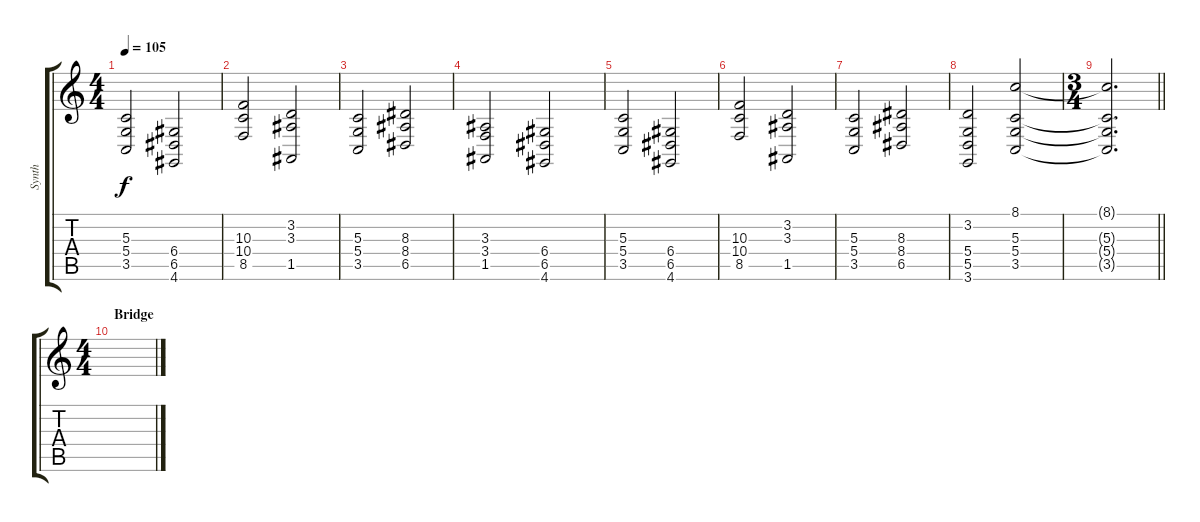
\track ("Synth" "Synth") {instrument harpsichord}
\staff {score tabs}
\tuning (E4 B3 G3 D3 A2 E2) {hide}
\ts (4 4)
\tempo 105
\clef g2
\ks c
(5.3 5.4 3.5).2{dy f instrument choiraahs} (6.4 6.5 4.6).2 |
(10.3 10.4 8.5).2 (3.2 3.3 1.5).2 |
(5.3 5.4 3.5).2 (8.3 8.4 6.5).2 |
(3.3 3.4 1.5).2 (6.4 6.5 4.6).2 |
(5.3 5.4 3.5).2 (6.4 6.5 4.6).2 |
(10.3 10.4 8.5).2 (3.2 3.3 1.5).2 |
(5.3 5.4 3.5).2 (8.3 8.4 6.5).2 |
(3.2 5.4 5.5 3.6).2 (8.1 5.3 5.4 3.5).2 |
\ts (3 4)
\barLineRight lightlight
(8.1{t} 5.3{t} 5.4{t} 3.5{t}).2{d} |
\ts (4 4)
\section ("" "Bridge")
